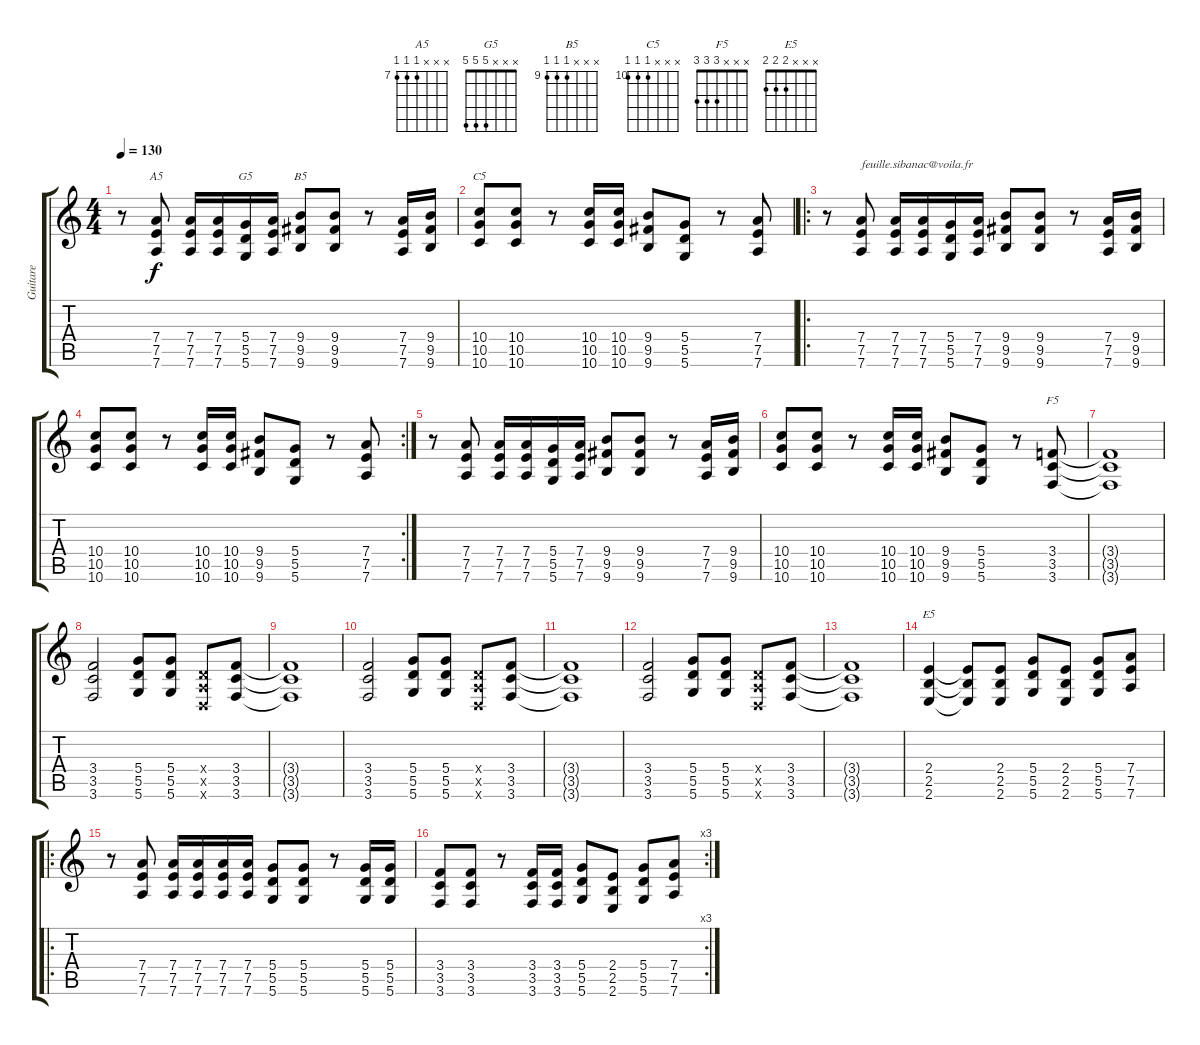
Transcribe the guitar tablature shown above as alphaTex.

\track ("Guitare" "Guitare") {instrument distortionguitar}
\staff {score tabs}
\tuning (E4 B3 G3 D3 A2 D2) {hide}
\chord ("A5" x x x 7 7 7) {firstfret 7}
\chord ("G5" x x x 5 5 5)
\chord ("B5" x x x 9 9 9) {firstfret 9}
\chord ("C5" x x x 10 10 10) {firstfret 10}
\chord ("F5" x x x 3 3 3)
\chord ("E5" x x x 2 2 2)
\ts (4 4)
\tempo 130
\clef g2
\ks c
r.8{dy f instrument distortionguitar} (7.4 7.5 7.6).8{ch "A5"} (7.4 7.5 7.6).16 (7.4 7.5 7.6).16 (5.4 5.5 5.6).16{ch "G5"} (7.4 7.5 7.6).16 (9.4 9.5 9.6).8{ch "B5"} (9.4 9.5 9.6).8 r.8 (7.4 7.5 7.6).16 (9.4 9.5 9.6).16 |
(10.4 10.5 10.6).8{ch "C5"} (10.4 10.5 10.6).8 r.8 (10.4 10.5 10.6).16 (10.4 10.5 10.6).16 (9.4 9.5 9.6).8 (5.4 5.5 5.6).8 r.8 (7.4 7.5 7.6).8 |
\ro
r.8 (7.4 7.5 7.6).8{txt "feuille.sibanac@voila.fr"} (7.4 7.5 7.6).16 (7.4 7.5 7.6).16 (5.4 5.5 5.6).16 (7.4 7.5 7.6).16 (9.4 9.5 9.6).8 (9.4 9.5 9.6).8 r.8 (7.4 7.5 7.6).16 (9.4 9.5 9.6).16 |
\rc 2
(10.4 10.5 10.6).8 (10.4 10.5 10.6).8 r.8 (10.4 10.5 10.6).16 (10.4 10.5 10.6).16 (9.4 9.5 9.6).8 (5.4 5.5 5.6).8 r.8 (7.4 7.5 7.6).8 |
r.8 (7.4 7.5 7.6).8 (7.4 7.5 7.6).16 (7.4 7.5 7.6).16 (5.4 5.5 5.6).16 (7.4 7.5 7.6).16 (9.4 9.5 9.6).8 (9.4 9.5 9.6).8 r.8 (7.4 7.5 7.6).16 (9.4 9.5 9.6).16 |
(10.4 10.5 10.6).8 (10.4 10.5 10.6).8 r.8 (10.4 10.5 10.6).16 (10.4 10.5 10.6).16 (9.4 9.5 9.6).8 (5.4 5.5 5.6).8 r.8 (3.4 3.5 3.6).8{ch "F5"} |
(3.4{t} 3.5{t} 3.6{t}).1 |
(3.4 3.5 3.6).2 (5.4 5.5 5.6).8 (5.4 5.5 5.6).8 (0.4{x} 0.5{x} 0.6{x}).8 (3.4 3.5 3.6).8 |
(3.4{t} 3.5{t} 3.6{t}).1 |
(3.4 3.5 3.6).2 (5.4 5.5 5.6).8 (5.4 5.5 5.6).8 (0.4{x} 0.5{x} 0.6{x}).8 (3.4 3.5 3.6).8 |
(3.4{t} 3.5{t} 3.6{t}).1 |
(3.4 3.5 3.6).2 (5.4 5.5 5.6).8 (5.4 5.5 5.6).8 (0.4{x} 0.5{x} 0.6{x}).8 (3.4 3.5 3.6).8 |
(3.4{t} 3.5{t} 3.6{t}).1 |
(2.4 2.5 2.6).4{ch "E5"} (2.4{t} 2.5{t} 2.6{t}).8 (2.4 2.5 2.6).8 (5.4 5.5 5.6).8 (2.4 2.5 2.6).8 (5.4 5.5 5.6).8 (7.4 7.5 7.6).8 |
\ro
r.8 (7.4 7.5 7.6).8 (7.4 7.5 7.6).16 (7.4 7.5 7.6).16 (7.4 7.5 7.6).16 (7.4 7.5 7.6).16 (5.4 5.5 5.6).8 (5.4 5.5 5.6).8 r.8 (5.4 5.5 5.6).16 (5.4 5.5 5.6).16 |
\rc 3
(3.4 3.5 3.6).8 (3.4 3.5 3.6).8 r.8 (3.4 3.5 3.6).16 (3.4 3.5 3.6).16 (5.4 5.5 5.6).8 (2.4 2.5 2.6).8 (5.4 5.5 5.6).8 (7.4 7.5 7.6).8
